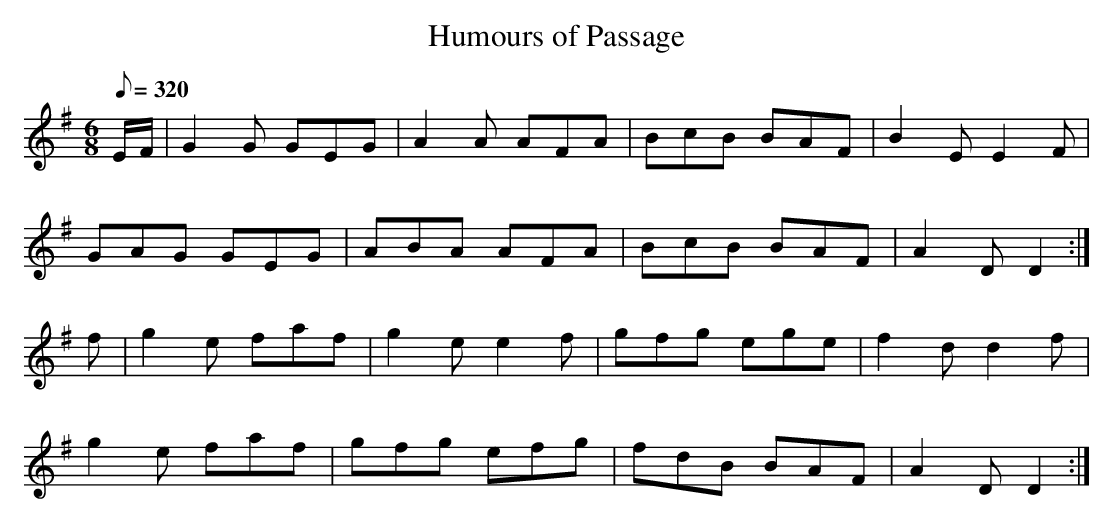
X:1
T: Humours of Passage
M: 6/8
L: 1/8
Q: 320
K: G
E/F/| G2G GEG| A2A AFA| BcB BAF| B2E E2F|
GAG GEG| ABA AFA| BcB BAF| A2D D2 :|
f| g2e faf| g2e e2f| gfg ege| f2d d2f|
g2e faf| gfg efg| fdB BAF| A2D D2 :|
